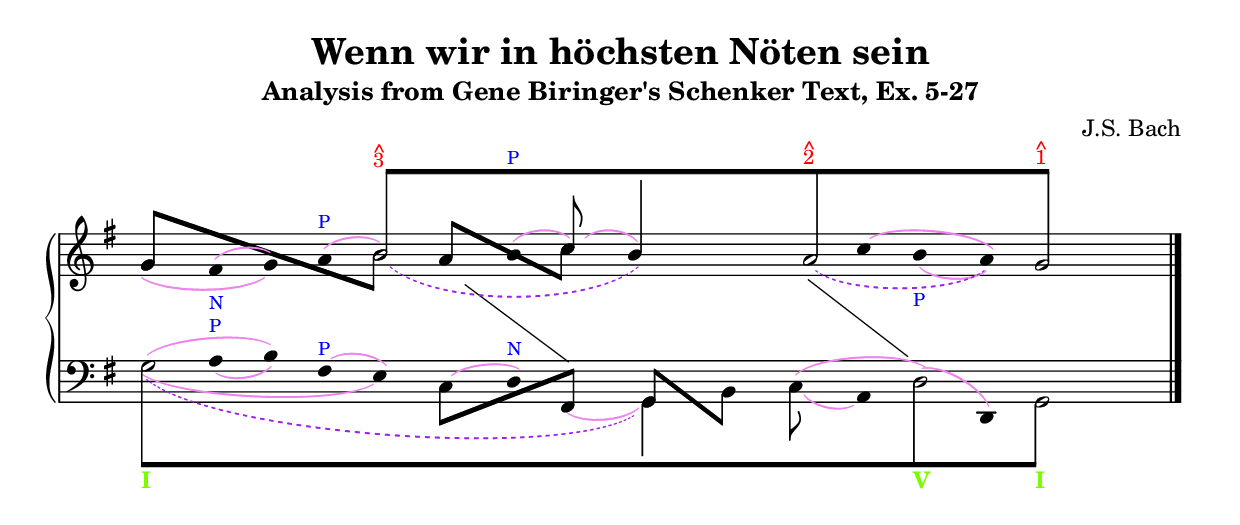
% -*-coding: utf-8 -*-

\header{
  composer = "J.S. Bach"
  title = "Wenn wir in höchsten Nöten sein"
  subtitle = "Analysis from Gene Biringer's Schenker Text, Ex. 5-27"
% "BWV641"
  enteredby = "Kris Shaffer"
}

% See http://kris.shaffermusic.com/tech.html. for more information

% 'Add color...' sections are not the original author's, but added
% afterwards specifically for illustration in LilyPond's Documentation.

I = \once \override NoteColumn.ignore-collision = ##t

\version "2.19.21"

staffPiano = \new PianoStaff {
  \set Score.timing = ##f
  \set PianoStaff.followVoice = ##t
  <<
    \new Staff = "RH" { % Right hand
      \clef treble
      \key g \major
      \relative {
	\override Staff.NoteCollision.merge-differently-headed = ##t
	<<
	  {
	    \override Beam.positions = #'(8 . 8)
	    \hide NoteHead
	    \override NoteHead.duration-log = #1
	    s1 b'8[^\markup {
	      \override #'(baseline-skip . 0.5)
              % Add color to markup in top staff
              \column { \with-color #red \small { ^ 3 } }
	    }
	    s4. s1 a8^\markup {
	      \override #'(baseline-skip . 0.5)
              % Add color to markup in top staff
              \column { \with-color #red \small { ^ 2 } }
	    }
	    s4. s2 g8]^\markup {
              % Add color to markup in top staff
	      \override #'(baseline-skip . 0.5)
	      \column { \with-color #red \small { ^ 1 } }
	    }
	    s4.
	    \revert Beam.positions
	    \undo \hide NoteHead
	    \revert NoteHead.duration-log
	  }
	\\
	  {
            % Add color to both Dashed Slurs in top staff
            \override Slur.color = #(x11-color "purple")
	    \hide Stem
	    s1
	    \once \override Slur.height-limit = #6
	    \once \override Slur.extra-offset = #'(1.25 . 0)
	    \slurDashed
	    \I b2_( s2
	    \once \hide NoteHead
	    b4) s
	    \once \override Slur.height-limit = #3.25
	    \once \override Slur.extra-offset = #'(.75 . 0)
	    a2_( s4
	    \once \hide NoteHead
	    a4) g2
	    \undo \hide Stem
	  }
	\\
	  \override Staff.NoteCollision.merge-differently-headed = ##t
	  {
	    \override Beam.positions = #'(4 . -3.25)
	    \stemUp
	    g8[ s s4 s2
	    \stemDown
	    \once \hide NoteHead
	    \I b8] s8
	    \override Beam.positions = #'(3 . -2.25)
	    \stemUp
	    a8[ s s4
	    \stemDown
	    c8] s s2 s s
	  }
	\\
	  {
            % Add color to all remaining Slurs in top staff
            \override Slur.color = #(x11-color "violet")
            \override PhrasingSlur.color = #(x11-color "violet")
	    \hide Stem
	    \override Stem.length = #0
            % Add color to text markups in top staff
	    g4_\( fis^(_\markup { \with-color #blue \tiny N } g)\)
	    a^(^\markup { \with-color #blue \tiny P } b2)
	    b4^(^\markup { \with-color #blue \tiny P }
	    \stemUp
	    \undo \hide Stem
	    \override Stem.length = #10
	    c8)^( s
	    \override Stem.length = #14
	    b4) s s
	    \override Stem.length = #0
	    \hide Stem
	    \once \override Slur.extra-offset = #'(0 . 0.35)
            % Add color to remaining text markup in top staff
	    c4^\( b_(_\markup { \with-color #blue \tiny P } a)\) s2
	    \revert Stem.length
	  }
	\\
	  {
	    \hide Stem
	    \hide NoteHead
	    \override Stem.length = #0
	    s1 s4 e4 s
	    \change Staff = "LH"
	    fis,4 s2
	    \undo \hide Stem
	    \undo \hide NoteHead
	    \revert Stem.length
	  }
	\\
	  {
	    \hide Stem
	    \hide NoteHead
	    \override Stem.length = #0
	    s1 s s2
	    fis'4 s
	    \change Staff = "LH"
	    g,4 s s2
	    \undo \hide Stem
	    \undo \hide NoteHead
	    \revert Stem.length
	  }
	>>
	\bar "|."
      }
    }

    \new Staff = "LH" { % Left hand
      \clef bass
      \key g \major
      \relative c' {
	\override Staff.NoteCollision.merge-differently-headed = ##t
	<<
	  {
	    \override Beam.positions = #'(-8 . -8)
	    \hide NoteHead
	    \stemDown
            % Add color to long beam text markups in bottom staff
	    \I g8[_\markup { \with-color #(x11-color 'LawnGreen) \bold I }
            s4. s1 s s2
	    \I d8_\markup { \with-color #(x11-color 'LawnGreen) \bold V }
            s4.
	    \I g,8]_\markup { \with-color #(x11-color 'LawnGreen) \bold I }
            s4.
	    \revert Beam.positions
	    \undo \hide NoteHead
	  }
	\\
	  {
	    \hide Stem
	    \stemDown
	    \override TextScript.extra-offset = #'(-11.75 . -12.25)
	    \I g'2 s1 s s2 \I d2 g,2
	    \undo \hide Stem
	  }
	\\
	  {
            % Add color to all single-note Slurs in bottom staff
            \override Slur.color = #(x11-color "violet")
	    \hide Stem
	    \once \hide NoteHead
	    \override Stem.length = #0
	    g'4
	    \once \override TextScript.padding = #0.25
            % Add color to text markups in bottom staff
	    a4_(^\markup { \with-color #blue \tiny P } b)
	    fis4^(^\markup { \with-color #blue \tiny P } e)
	    \once \hide NoteHead
	    \once \override Slur.height-limit = #1.5
            % Add color to remaining text markup in bottom staff
	    c4^( d)^\markup { \with-color #blue \tiny N }
	    \once \hide NoteHead
	    \once \override Slur.extra-offset = #'(0 . 0.5)
	    \I fis,4_(
	    \undo \hide Stem
	    \override Stem.length = #10
	    \stemDown
	    g4) s
	    \once \override Slur.extra-offset = #'(0 . 0.25)
	    \I c8_( s
	    \hide Stem
	    \revert Stem.length
	    a4)
	    \once \hide NoteHead
	    \I d4^( d,4) s2
	  }
	\\
	  {
            % Add color to all two-note Slurs in bottom staff
            \override Slur.color = #(x11-color "violet")
	    \hide Stem
	    \hide NoteHead
	    \I g'4^( s b) s2
	    \undo \hide Stem
	    \undo \hide NoteHead
	    \override Beam.positions = #'(-4 . 1)
	    \stemDown
	    c,8[ s s4
	    \stemUp
	    fis,8] s
	    \override Beam.positions = #'(1 . -4)
	    g8[ s
	    \stemDown
	    b8] s
	    \revert Beam.positions
	    \hide Stem
	    \hide NoteHead
	    c4^( s d4) s s2
	  }
	\\
	  {
            % Add color to four-note Slur in bottom staff
            \override Slur.color = #(x11-color "violet")
	    \hide Stem
	    \hide NoteHead
	    \override Stem.length = #0
	    \stemDown
	    \once \override Slur.height-limit = #3
	    \once \override Slur.extra-offset = #'(0 . 0.25)
	    \I g4_( s2. e4) s2. s2 s1 s2
	    \undo \hide Stem
	    \undo \hide NoteHead
	  }
	\\
	  {
            % Add color to dashed Slur in bottom staff
            \override Slur.color = #(x11-color "purple")
	    \hide Stem
	    \hide NoteHead
	    \slurDashed
	    \once \override Slur.height-limit = #6.0
	    \once \override Slur.extra-offset = #'(0.5 . -0.25)
	    \override Stem.length = #0
	    g4_( s2. s1 g,4) s s1 s2
	    \undo \hide Stem
	    \undo \hide NoteHead
	  }
	>>
	\bar "|."
      }
    }
  >>
}

\score {
  <<
    \staffPiano
  >>
  \layout {
    indent = 0.0
    ragged-right = ##f
    \context { \Staff \remove "Time_signature_engraver" }
  }
}
